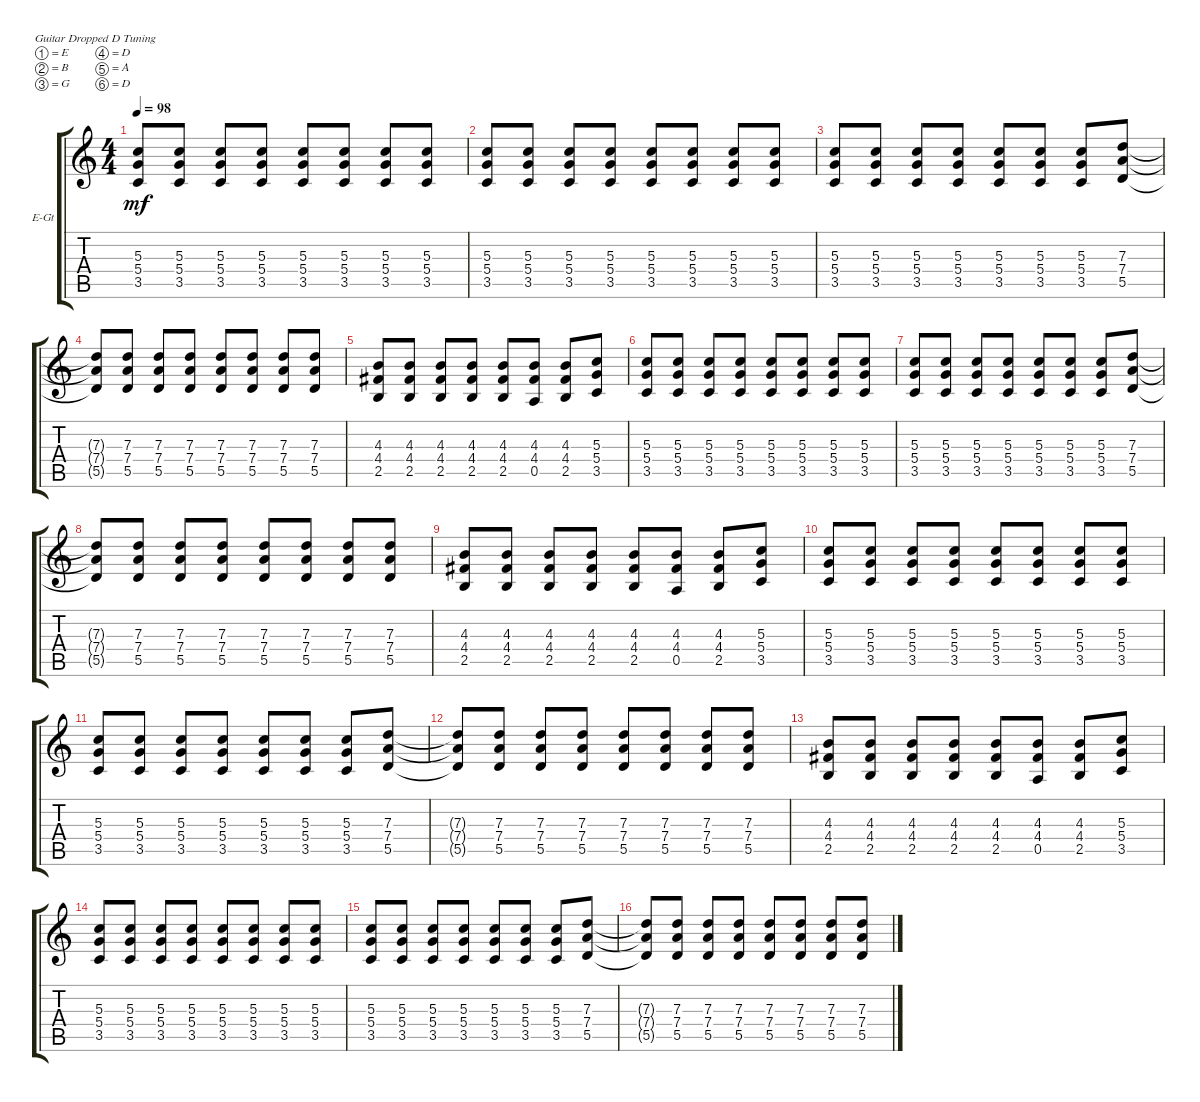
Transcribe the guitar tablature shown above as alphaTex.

\defaultSystemsLayout 4
\bracketExtendMode groupsimilarinstruments
\firstSystemTrackNameOrientation horizontal
\otherSystemsTrackNameOrientation horizontal
\track ("Billy Grey (Rhythm)" "E-Gt") {instrument distortionguitar}
\staff {score tabs}
\tuning (E4 B3 G3 D3 A2 D2)
\ts (4 4)
\tempo 98
\clef g2
\scale
0.333333
\ks c
(3.5 5.4 5.3).8{dy mf} (3.5 5.4 5.3).8 (3.5 5.4 5.3).8 (3.5 5.4 5.3).8 (3.5 5.4 5.3).8 (3.5 5.4 5.3).8 (3.5 5.4 5.3).8 (3.5 5.4 5.3).8 |
\scale
0.333333 (3.5 5.4 5.3).8 (3.5 5.4 5.3).8 (3.5 5.4 5.3).8 (3.5 5.4 5.3).8 (3.5 5.4 5.3).8 (3.5 5.4 5.3).8 (3.5 5.4 5.3).8 (3.5 5.4 5.3).8 |
\scale
0.333333 (3.5 5.4 5.3).8 (3.5 5.4 5.3).8 (3.5 5.4 5.3).8 (3.5 5.4 5.3).8 (3.5 5.4 5.3).8 (3.5 5.4 5.3).8 (3.5 5.4 5.3).8 (5.5 7.4 7.3).8 |
\scale
0.333333 (7.3{t} 7.4{t} 5.5{t}).8 (7.3 7.4 5.5).8 (7.3 7.4 5.5).8 (7.3 7.4 5.5).8 (7.3 7.4 5.5).8 (7.3 7.4 5.5).8 (7.3 7.4 5.5).8 (7.3 7.4 5.5).8 |
\scale
0.333333 (4.4 2.5 4.3).8 (4.4 2.5 4.3).8 (4.4 2.5 4.3).8 (4.4 2.5 4.3).8 (4.4 2.5 4.3).8 (4.4 0.5 4.3).8 (4.4 2.5 4.3).8 (5.4 3.5 5.3).8 |
\scale
0.333333 (3.5 5.4 5.3).8 (3.5 5.4 5.3).8 (3.5 5.4 5.3).8 (3.5 5.4 5.3).8 (3.5 5.4 5.3).8 (3.5 5.4 5.3).8 (3.5 5.4 5.3).8 (3.5 5.4 5.3).8 |
\scale
0.333333 (3.5 5.4 5.3).8 (3.5 5.4 5.3).8 (3.5 5.4 5.3).8 (3.5 5.4 5.3).8 (3.5 5.4 5.3).8 (3.5 5.4 5.3).8 (3.5 5.4 5.3).8 (5.5 7.4 7.3).8 |
\scale
0.333333 (7.3{t} 7.4{t} 5.5{t}).8 (7.3 7.4 5.5).8 (7.3 7.4 5.5).8 (7.3 7.4 5.5).8 (7.3 7.4 5.5).8 (7.3 7.4 5.5).8 (7.3 7.4 5.5).8 (7.3 7.4 5.5).8 |
\scale
0.333333 (4.4 2.5 4.3).8 (4.4 2.5 4.3).8 (4.4 2.5 4.3).8 (4.4 2.5 4.3).8 (4.4 2.5 4.3).8 (4.4 0.5 4.3).8 (4.4 2.5 4.3).8 (5.4 3.5 5.3).8 |
\scale
0.333333 (3.5 5.4 5.3).8 (3.5 5.4 5.3).8 (3.5 5.4 5.3).8 (3.5 5.4 5.3).8 (3.5 5.4 5.3).8 (3.5 5.4 5.3).8 (3.5 5.4 5.3).8 (3.5 5.4 5.3).8 |
\scale
0.333333 (3.5 5.4 5.3).8 (3.5 5.4 5.3).8 (3.5 5.4 5.3).8 (3.5 5.4 5.3).8 (3.5 5.4 5.3).8 (3.5 5.4 5.3).8 (3.5 5.4 5.3).8 (5.5 7.4 7.3).8 |
\scale
0.333333 (7.3{t} 7.4{t} 5.5{t}).8 (7.3 7.4 5.5).8 (7.3 7.4 5.5).8 (7.3 7.4 5.5).8 (7.3 7.4 5.5).8 (7.3 7.4 5.5).8 (7.3 7.4 5.5).8 (7.3 7.4 5.5).8 |
\scale
0.333333 (4.4 2.5 4.3).8 (4.4 2.5 4.3).8 (4.4 2.5 4.3).8 (4.4 2.5 4.3).8 (4.4 2.5 4.3).8 (4.4 0.5 4.3).8 (4.4 2.5 4.3).8 (5.4 3.5 5.3).8 |
\scale
0.333333 (3.5 5.4 5.3).8 (3.5 5.4 5.3).8 (3.5 5.4 5.3).8 (3.5 5.4 5.3).8 (3.5 5.4 5.3).8 (3.5 5.4 5.3).8 (3.5 5.4 5.3).8 (3.5 5.4 5.3).8 |
\scale
0.333333 (3.5 5.4 5.3).8 (3.5 5.4 5.3).8 (3.5 5.4 5.3).8 (3.5 5.4 5.3).8 (3.5 5.4 5.3).8 (3.5 5.4 5.3).8 (3.5 5.4 5.3).8 (5.5 7.4 7.3).8 |
\scale
0.333333 (7.3{t} 7.4{t} 5.5{t}).8 (7.3 7.4 5.5).8 (7.3 7.4 5.5).8 (7.3 7.4 5.5).8 (7.3 7.4 5.5).8 (7.3 7.4 5.5).8 (7.3 7.4 5.5).8 (7.3 7.4 5.5).8
